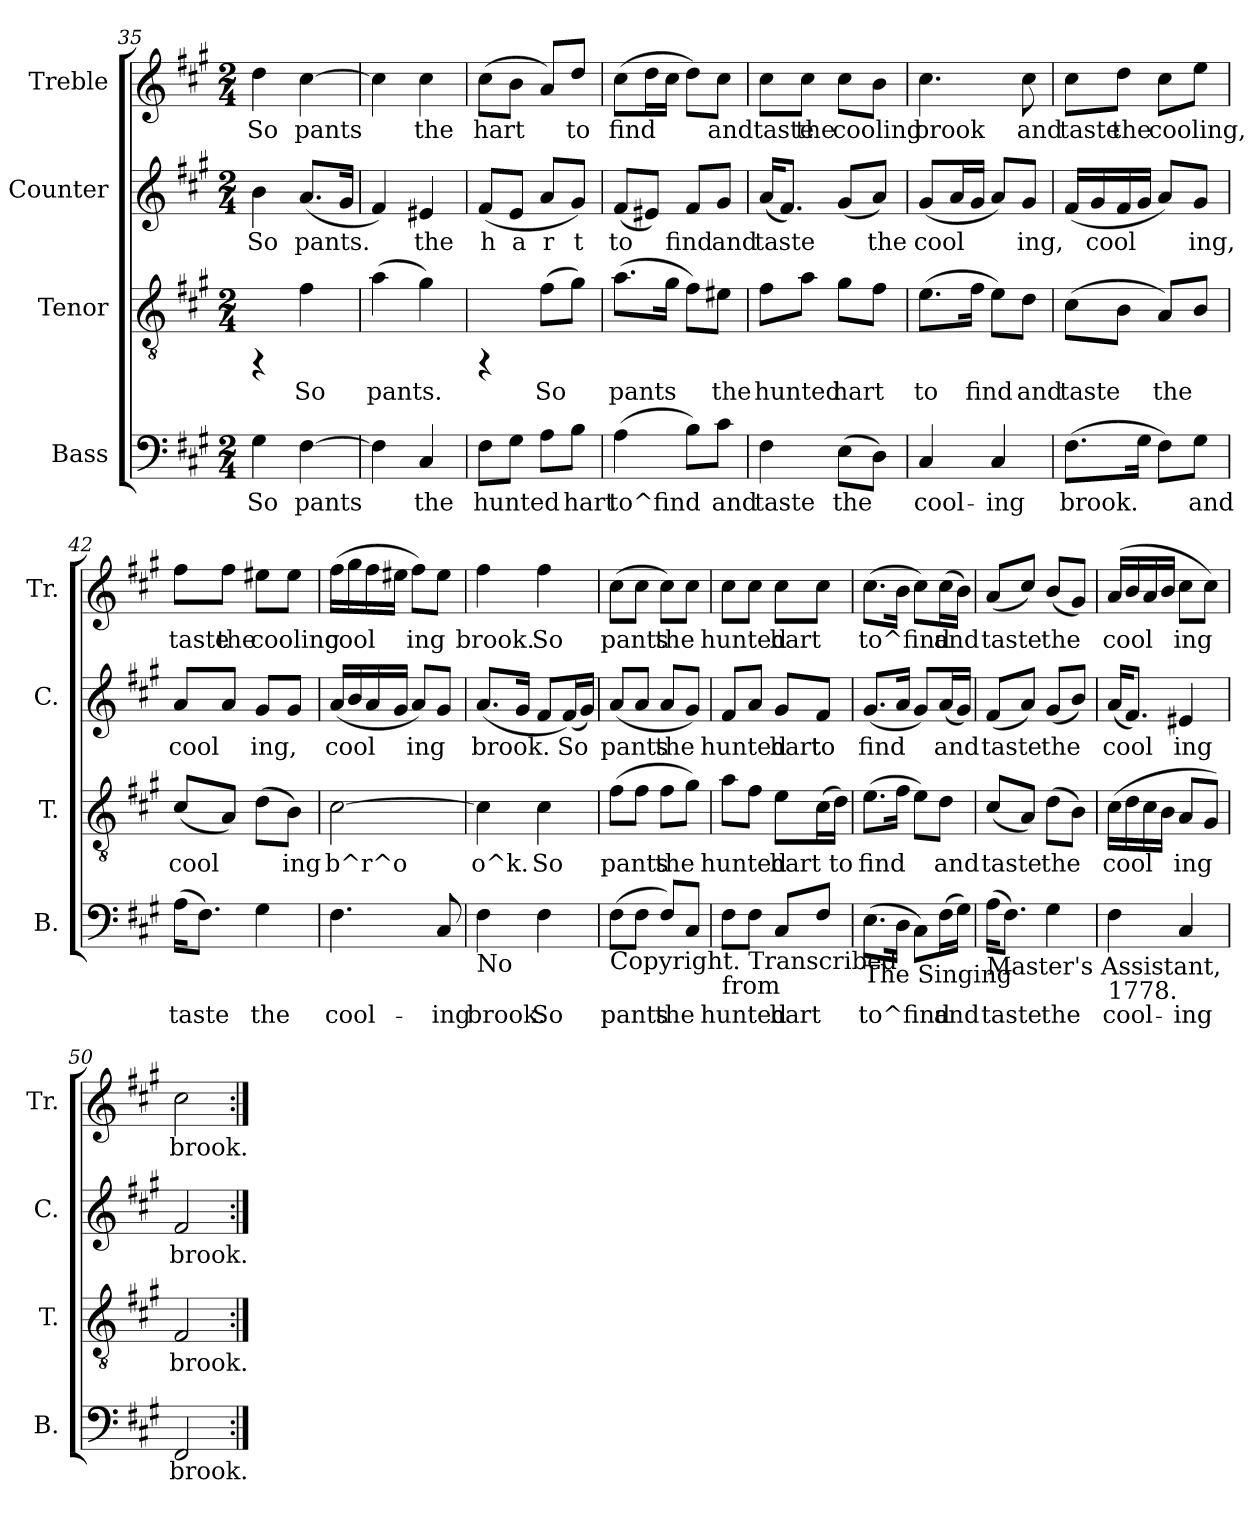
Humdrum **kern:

**kern	**text	**kern	**text	**kern	**text	**kern	**text
*part4	*part4	*part3	*part3	*part2	*part2	*part1	*part1
*staff4	*staff4	*staff3	*staff3	*staff2	*staff2	*staff1	*staff1
*I"Bass	*	*I"Tenor	*	*I"Counter	*	*I"Treble	*
*I'B.	*	*I'T.	*	*I'C.	*	*I'Tr.	*
*clefF4	*	*clefGv2	*	*clefG2	*	*clefG2	*
*k[f#c#g#]	*	*k[f#c#g#]	*	*k[f#c#g#]	*	*k[f#c#g#]	*
*A:	*	*A:	*	*A:	*	*A:	*
*M2/4	*	*M2/4	*	*M2/4	*	*M2/4	*
=35	=35	=35	=35	=35	=35	=35	=35
!	!LO:LY:b:cj	!	!	!	!LO:LY:b:cj	!	!LO:LY:b:cj
4G#\	So	4rFF	.	4b\	So	4dd\	So
!	!LO:LY:b:cj	!	!LO:LY:b:cj	!	!LO:LY:b:cj	!	!LO:LY:b:cj
[>4F#\	pants	4f#\	So	(<8.a/L	pants.	[>4cc#\	pants
!	!	!	!	!	!LO:LY:b:cj	!	!
.	.	.	.	16g#/J	.	.	.
=36	=36	=36	=36	=36	=36	=36	=36
!	!LO:LY:b:cj	!	!LO:LY:b:cj	!	!LO:LY:b:cj	!	!LO:LY:b:cj
4F#\]	.	(>4a\	pants.	4f#/)	.	4cc#\]	.
!	!LO:LY:b:cj	!	!LO:LY:b:cj	!	!LO:LY:b:cj	!	!LO:LY:b:cj
4C#/	the	4g#\)	.	4e#X/	the	4cc#\	the
=37	=37	=37	=37	=37	=37	=37	=37
!	!LO:LY:b:cj	!	!	!	!LO:LY:b:cj	!	!LO:LY:b:cj
8F#\L	hunted	4rFF	.	(<8f#/L	h	(>8cc#\L	hart
!	!LO:LY:b:cj	!	!	!	!LO:LY:b:cj	!	!LO:LY:b:cj
8G#\J	.	.	.	8e/J	a	8b\J	.
!	!LO:LY:b:cj	!	!LO:LY:b:cj	!	!LO:LY:b:cj	!	!LO:LY:b:cj
8A\L	.	(>8f#\L	So	8a/L	r	8a/L)	.
!	!LO:LY:b:cj	!	!LO:LY:b:cj	!	!LO:LY:b:cj	!	!LO:LY:b:cj
8B\J	hart	8g#\J)	.	8g#/J)	t	8dd/J	to
=38	=38	=38	=38	=38	=38	=38	=38
!	!LO:LY:b:cj	!	!LO:LY:b:cj	!	!LO:LY:b:cj	!	!LO:LY:b:cj
(>4A\	to^find	(>8.a\L	pants	(<8f#/L	to	(>8cc#\L	find
!	!	!	!	!	!LO:LY:b:cj	!	!LO:LY:b:cj
.	.	.	.	8e#X/J)	.	16dd\	.
!	!	!	!LO:LY:b:cj	!	!	!	!LO:LY:b:cj
.	.	16g#\J	.	.	.	16cc#\J	.
!	!LO:LY:b:cj	!	!LO:LY:b:cj	!	!LO:LY:b:cj	!	!LO:LY:b:cj
8B\L)	.	8f#\L)	.	8f#/L	find	8dd\L)	.
!	!LO:LY:b:cj	!	!LO:LY:b:cj	!	!LO:LY:b:cj	!	!LO:LY:b:cj
8c#\J	and	8e#X\J	the	8g#/J	and	8cc#\J	andtaste
=39	=39	=39	=39	=39	=39	=39	=39
!	!LO:LY:b:cj	!	!LO:LY:b:cj	!	!LO:LY:b:cj	!	!LO:LY:b:cj
4F#\	taste	8f#\L	hunted	(<16a/L	taste	8cc#\L	.
!	!	!	!	!	!LO:LY:b:cj	!	!
.	.	.	.	8.f#/J)	.	.	.
!	!	!	!LO:LY:b:cj	!	!	!	!LO:LY:b:cj
.	.	8a\J	.	.	.	8cc#\J	the
!	!LO:LY:b:cj	!	!LO:LY:b:cj	!	!LO:LY:b:cj	!	!LO:LY:b:cj
(>8E\L	the	8g#\L	hart	(<8g#/L	.	8cc#\L	cooling
!	!LO:LY:b:cj	!	!LO:LY:b:cj	!	!LO:LY:b:cj	!	!LO:LY:b:cj
8D\J)	.	8f#\J	.	8a/J)	the	8b\J	.
=40	=40	=40	=40	=40	=40	=40	=40
!	!LO:LY:b:cj	!	!LO:LY:b:cj	!	!LO:LY:b:cj	!	!LO:LY:b:cj
4C#/	cool-	(>8.e\L	to	(<8g#/L	cool-	4.cc#\	brook
!	!	!	!	!	!LO:LY:b:cj	!	!
.	.	.	.	16a/	--	.	.
!	!	!	!LO:LY:b:cj	!	!LO:LY:b:cj	!	!
.	.	16f#\J	find	16g#/J	--	.	.
!	!LO:LY:b:cj	!	!LO:LY:b:cj	!	!LO:LY:b:cj	!	!
4C#/	-ing	8e\L)	.	8a/L)	--	.	.
!	!	!	!LO:LY:b:cj	!	!LO:LY:b:cj	!	!LO:LY:b:cj
.	.	8d\J	and	8g#/J	-ing,	8cc#\	and
=41	=41	=41	=41	=41	=41	=41	=41
!	!LO:LY:b:cj	!	!LO:LY:b:cj	!	!LO:LY:b:cj	!	!LO:LY:b:cj
(>8.F#\L	brook.	(>8c#\L	taste	(<16f#/L	.	8cc#\L	taste
!	!	!	!	!	!LO:LY:b:cj	!	!
.	.	.	.	16g#/	cool-	.	.
!	!	!	!LO:LY:b:cj	!	!LO:LY:b:cj	!	!LO:LY:b:cj
.	.	8B\J	.	16f#/	--	8dd\J	the
!	!LO:LY:b:cj	!	!	!	!LO:LY:b:cj	!	!
16G#\J	.	.	.	16g#/J	--	.	.
!	!LO:LY:b:cj	!	!LO:LY:b:cj	!	!LO:LY:b:cj	!	!LO:LY:b:cj
8F#\L)	.	8A/L)	the	8a/L)	--	8cc#\L	cooling,
!	!LO:LY:b:cj	!	!LO:LY:b:cj	!	!LO:LY:b:cj	!	!LO:LY:b:cj
8G#\J	and	8B/J	.	8g#/J	-ing,	8ee\J	.
=42	=42	=42	=42	=42	=42	=42	=42
!	!LO:LY:b:cj	!	!LO:LY:b:cj	!	!LO:LY:b:cj	!	!LO:LY:b:cj
(>16A\L	taste	(<8c#/L	cool-	8a/L	cool-	8ff#\L	taste
!	!LO:LY:b:cj	!	!	!	!	!	!
8.F#\J)	.	.	.	.	.	.	.
!	!	!	!LO:LY:b:cj	!	!LO:LY:b:cj	!	!LO:LY:b:cj
.	.	8A/J)	--	8a/J	--	8ff#\J	the
!	!LO:LY:b:cj	!	!LO:LY:b:cj	!	!LO:LY:b:cj	!	!LO:LY:b:cj
4G#\	the	(>8d\L	--	8g#/L	-ing,	8ee#X\L	cooling
!	!	!	!LO:LY:b:cj	!	!LO:LY:b:cj	!	!LO:LY:b:cj
.	.	8B\J)	-ing	8g#/J	.	8ee#\J	.
!!LO:LB:g=z
=43	=43	=43	=43	=43	=43	=43	=43
!	!LO:LY:b:cj	!	!LO:LY:b:cj	!	!LO:LY:b:cj	!	!LO:LY:b:cj
4.F#\	cool-	[>2c#\	b^r^o	(<16a/L	cool-	(>16ff#\L	cool-
!	!	!	!	!	!LO:LY:b:cj	!	!LO:LY:b:cj
.	.	.	.	16b/	--	16gg#\	--
!	!	!	!	!	!LO:LY:b:cj	!	!LO:LY:b:cj
.	.	.	.	16a/	--	16ff#\	--
!	!	!	!	!	!LO:LY:b:cj	!	!LO:LY:b:cj
.	.	.	.	16g#/J	--	16ee#X\J	--
!	!	!	!	!	!LO:LY:b:cj	!	!LO:LY:b:cj
.	.	.	.	8a/L)	-ing	8ff#\L)	-ing
!	!LO:LY:b:cj	!	!	!	!LO:LY:b:cj	!	!LO:LY:b:cj
8C#/	-ing	.	.	8g#/J	.	8ee#\J	.
=44	=44	=44	=44	=44	=44	=44	=44
!LO:TX:b:t=No	!	!	!	!	!	!	!
!	!LO:LY:b:cj	!	!LO:LY:b:cj	!	!LO:LY:b:cj	!	!LO:LY:b:cj
4F#\	brook.	4c#\]	o^k.	(<8.a/L	brook.	4ff#\	brook.
!	!	!	!	!	!LO:LY:b:cj	!	!
.	.	.	.	16g#/J	.	.	.
!	!LO:LY:b:cj	!	!LO:LY:b:cj	!	!LO:LY:b:cj	!	!LO:LY:b:cj
4F#\	So	4c#\	So	8f#/L	.	4ff#\	So
!	!	!	!	!	!LO:LY:b:cj	!	!
.	.	.	.	(<16f#/)	So	.	.
!	!	!	!	!	!LO:LY:b:cj	!	!
.	.	.	.	16g#/J)	.	.	.
=45	=45	=45	=45	=45	=45	=45	=45
!LO:TX:b:t=Copyright. Transcribed	!	!	!	!	!	!	!
!	!LO:LY:b:cj	!	!LO:LY:b:cj	!	!LO:LY:b:cj	!	!LO:LY:b:cj
(>8F#\L	pants	(>8f#\L	pants	(<8a/L	pants	(>8cc#\L	pants
!	!LO:LY:b:cj	!	!LO:LY:b:cj	!	!LO:LY:b:cj	!	!LO:LY:b:cj
8F#\J	.	8f#\J	.	8a/J	.	8cc#\J	.
!	!LO:LY:b:cj	!	!LO:LY:b:cj	!	!LO:LY:b:cj	!	!LO:LY:b:cj
8F#/L)	the	8f#\L	the	8a/L	the	8cc#\L)	the
!	!LO:LY:b:cj	!	!LO:LY:b:cj	!	!LO:LY:b:cj	!	!LO:LY:b:cj
8C#/J	.	8g#\J)	.	8g#/J)	.	8cc#\J	.
=46	=46	=46	=46	=46	=46	=46	=46
!LO:TX:b:t=from	!	!	!	!	!	!	!
!	!LO:LY:b:cj	!	!LO:LY:b:cj	!	!LO:LY:b:cj	!	!LO:LY:b:cj
8F#\L	hunted	8a\L	hunted	8f#/L	hunted	8cc#\L	hunted
!	!LO:LY:b:cj	!	!LO:LY:b:cj	!	!LO:LY:b:cj	!	!LO:LY:b:cj
8F#\J	.	8f#\J	.	8a/J	.	8cc#\J	.
!	!LO:LY:b:cj	!	!LO:LY:b:cj	!	!LO:LY:b:cj	!	!LO:LY:b:cj
8C#/L	hart	8e\L	hart	8g#/L	hart	8cc#\L	hart
!	!LO:LY:b:cj	!	!LO:LY:b:cj	!	!LO:LY:b:cj	!	!LO:LY:b:cj
8F#/J	.	(>16c#\	.	8f#/J	to	8cc#\J	.
!	!	!	!LO:LY:b:cj	!	!	!	!
.	.	16d\J)	to	.	.	.	.
=47	=47	=47	=47	=47	=47	=47	=47
!LO:TX:b:t=The Singing	!	!	!	!	!	!	!
!	!LO:LY:b:cj	!	!LO:LY:b:cj	!	!LO:LY:b:cj	!	!LO:LY:b:cj
(>8.E\L	to^find	(>8.e\L	find	(<8.g#/L	find	(>8.cc#\L	to^find
!	!LO:LY:b:cj	!	!LO:LY:b:cj	!	!LO:LY:b:cj	!	!LO:LY:b:cj
16D\J	.	16f#\J	.	16a/J	.	16b\J	.
!	!LO:LY:b:cj	!	!LO:LY:b:cj	!	!LO:LY:b:cj	!	!LO:LY:b:cj
8C#\L)	.	8e\L)	.	8g#/L)	.	8cc#\L)	.
!	!LO:LY:b:cj	!	!LO:LY:b:cj	!	!LO:LY:b:cj	!	!LO:LY:b:cj
(>16F#\	and	8d\J	and	(<16a/	and	(>16cc#\	and
!	!LO:LY:b:cj	!	!	!	!LO:LY:b:cj	!	!LO:LY:b:cj
16G#\J)	.	.	.	16g#/J)	.	16b\J)	.
=48	=48	=48	=48	=48	=48	=48	=48
!LO:TX:b:t=Master's Assistant,	!	!	!	!	!	!	!
!	!LO:LY:b:cj	!	!LO:LY:b:cj	!	!LO:LY:b:cj	!	!LO:LY:b:cj
(>16A\L	taste	(<8c#/L	taste	(<8f#/L	taste	(<8a/L	taste
!	!LO:LY:b:cj	!	!	!	!	!	!
8.F#\J)	.	.	.	.	.	.	.
!	!	!	!LO:LY:b:cj	!	!LO:LY:b:cj	!	!LO:LY:b:cj
.	.	8A/J)	.	8a/J)	.	8cc#/J)	.
!	!LO:LY:b:cj	!	!LO:LY:b:cj	!	!LO:LY:b:cj	!	!LO:LY:b:cj
4G#\	the	(>8d\L	the	(<8g#/L	the	(<8b/L	the
!	!	!	!LO:LY:b:cj	!	!LO:LY:b:cj	!	!LO:LY:b:cj
.	.	8B\J)	.	8b/J)	.	8g#/J)	.
=49	=49	=49	=49	=49	=49	=49	=49
!LO:TX:b:t=1778.	!	!	!	!	!	!	!
!	!LO:LY:b:cj	!	!LO:LY:b:cj	!	!LO:LY:b:cj	!	!LO:LY:b:cj
4F#\	cool-	(>16c#\L	cool-	(<16a/L	cool-	(<16a/L	cool-
!	!	!	!LO:LY:b:cj	!	!LO:LY:b:cj	!	!LO:LY:b:cj
.	.	16d\	--	8.f#/J)	--	16b/	--
!	!	!	!LO:LY:b:cj	!	!	!	!LO:LY:b:cj
.	.	16c#\	--	.	.	16a/	--
!	!	!	!LO:LY:b:cj	!	!	!	!LO:LY:b:cj
.	.	16B\J	--	.	.	16b/J	--
!	!LO:LY:b:cj	!	!LO:LY:b:cj	!	!LO:LY:b:cj	!	!LO:LY:b:cj
4C#/	-ing	8A/L	-ing	4e#X/	-ing	8cc#\L	-ing
!	!	!	!LO:LY:b:cj	!	!	!	!LO:LY:b:cj
.	.	8G#/J)	.	.	.	8cc#\J)	.
=50	=50	=50	=50	=50	=50	=50	=50
!	!LO:LY:b:cj	!	!LO:LY:b:cj	!	!LO:LY:b:cj	!	!LO:LY:b:cj
2FF#/	brook.	2F#/	brook.	2f#/	brook.	2cc#\	brook.
=:|!	=:|!	=:|!	=:|!	=:|!	=:|!	=:|!	=:|!
*-	*-	*-	*-	*-	*-	*-	*-
